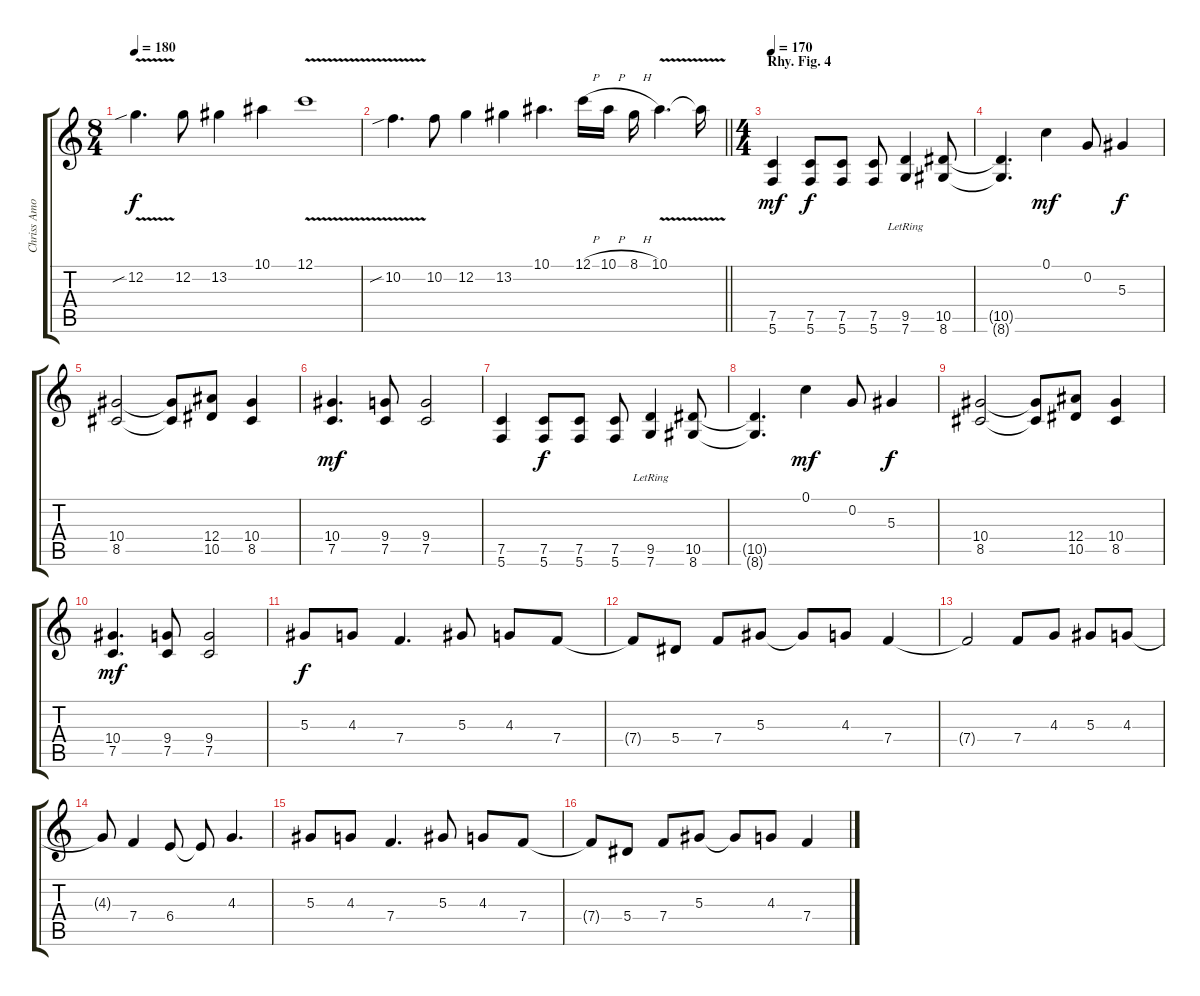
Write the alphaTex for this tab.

\track ("Chriss Amott" "Chriss Amo") {instrument distortionguitar}
\staff {score tabs}
\tuning (C4 G3 Eb3 Bb2 F2 C2) {hide}
\ts (8 4)
\tempo 180
\clef g2
\ks c
12.2{v sib}.4{d dy f} 12.2.8 13.2.4 10.1.4 12.1{v}.1 |
\barLineRight lightlight
10.2{v sib}.4{d} 10.2.8 12.2.4 13.2.4 10.1.4{d} 12.1{h}.16 10.1{h}.16 8.1{h}.16 10.1{v}.4{d} 10.1{t}.16 |
\ts (4 4)
\section ("" "Rhy. Fig. 4")
\tempo 170
(7.5 5.6).4{dy mf} (7.5 5.6).8{dy f} (7.5 5.6).8 (7.5 5.6).8 (9.5{lr} 7.6{lr}).4 (10.5 8.6).8 |
(10.5{t} 8.6{t}).4{d} 0.1.4{dy mf} 0.2.8 5.3.4{dy f} |
(10.4 8.5).2 (10.4{t} 8.5{t}).8 (12.4 10.5).8 (10.4 8.5).4 |
(10.4 7.5).4{d dy mf} (9.4 7.5).8 (9.4 7.5).2 |
(7.5 5.6).4 (7.5 5.6).8{dy f} (7.5 5.6).8 (7.5 5.6).8 (9.5{lr} 7.6{lr}).4 (10.5 8.6).8 |
(10.5{t} 8.6{t}).4{d} 0.1.4{dy mf} 0.2.8 5.3.4{dy f} |
(10.4 8.5).2 (10.4{t} 8.5{t}).8 (12.4 10.5).8 (10.4 8.5).4 |
(10.4 7.5).4{d dy mf} (9.4 7.5).8 (9.4 7.5).2 |
5.3.8{dy f} 4.3.8 7.4.4{d} 5.3.8 4.3.8 7.4.8 |
7.4{t}.8 5.4.8 7.4.8 5.3.8 5.3{t}.8 4.3.8 7.4.4 |
7.4{t}.2 7.4.8 4.3.8 5.3.8 4.3.8 |
4.3{t}.8 7.4.4 6.4.8 6.4{t}.8 4.3.4{d} |
5.3.8 4.3.8 7.4.4{d} 5.3.8 4.3.8 7.4.8 |
7.4{t}.8 5.4.8 7.4.8 5.3.8 5.3{t}.8 4.3.8 7.4.4
